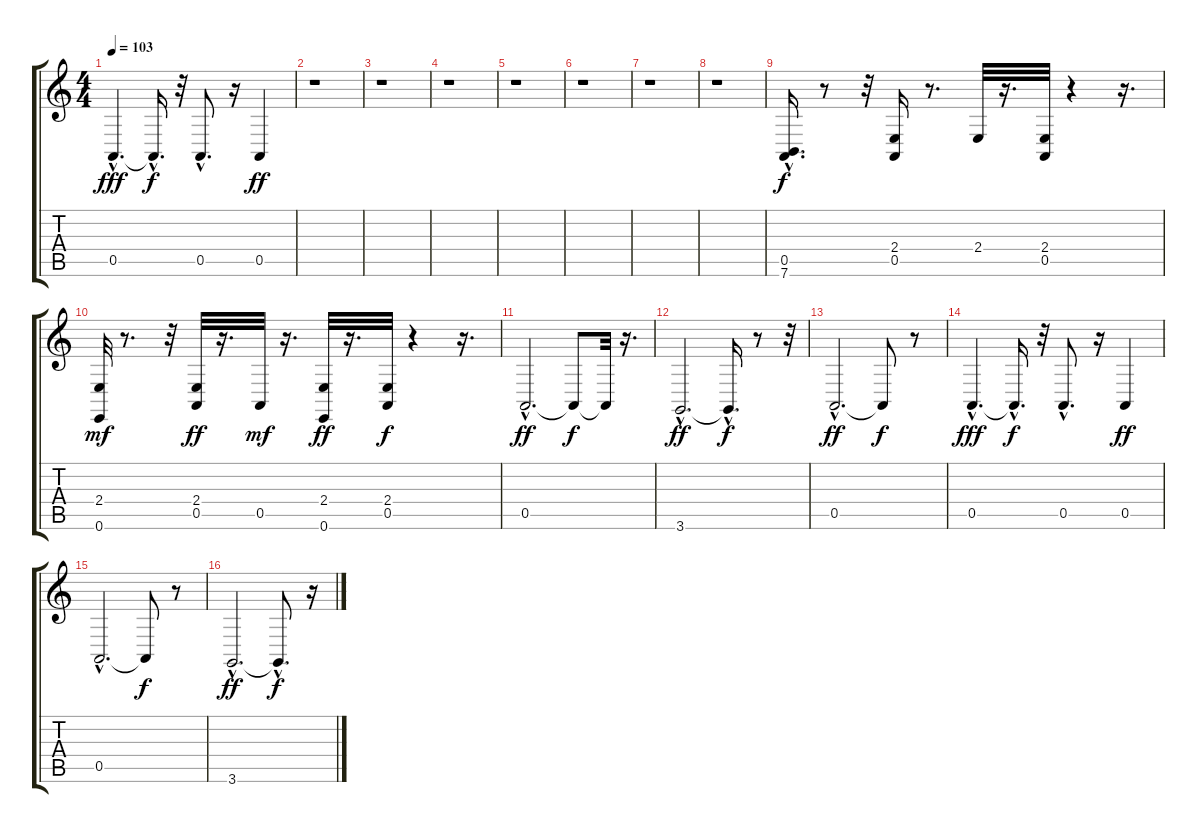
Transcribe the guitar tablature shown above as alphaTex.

\track "" {instrument clavinet}
\staff {score tabs}
\tuning (E4 B3 G3 D3 A2 E2) {hide}
\ts (4 4)
\tempo 103
\clef g2
\ks c
0.5{hac}.4{d dy fff} 0.5{hac t}.16{d dy f} r.32 0.5{hac}.8{d} r.16 0.5.4{dy ff} |
r.1 |
r.1 |
r.1 |
r.1 |
r.1 |
r.1 |
r.1 |
(0.5 7.6{hac}).16{d dy f} r.8 r.32 (2.4 0.5).16 r.8{d} 2.4.32 r.16{d} (2.4 0.5).32 r.4 r.16{d} |
(2.4 0.6).32{dy mf} r.8{d} r.32 (2.4 0.5).32{dy ff} r.16{d} 0.5.32{dy mf} r.16{d} (2.4 0.6).32{dy ff} r.16{d} (2.4 0.5).32{dy f} r.4 r.16{d} |
0.5{hac}.2{d dy ff} 0.5{t}.8{dy f} 0.5{t}.32 r.16{d} |
3.6{hac}.2{d dy ff} 3.6{hac t}.16{d dy f} r.8 r.32 |
0.5{hac}.2{d dy ff} 0.5{t}.8{dy f} r.8 |
0.5{hac}.4{d dy fff} 0.5{hac t}.16{d dy f} r.32 0.5{hac}.8{d} r.16 0.5.4{dy ff} |
0.5{hac}.2{d} 0.5{t}.8{dy f} r.8 |
3.6{hac}.2{d dy ff} 3.6{hac t}.8{d dy f} r.16
